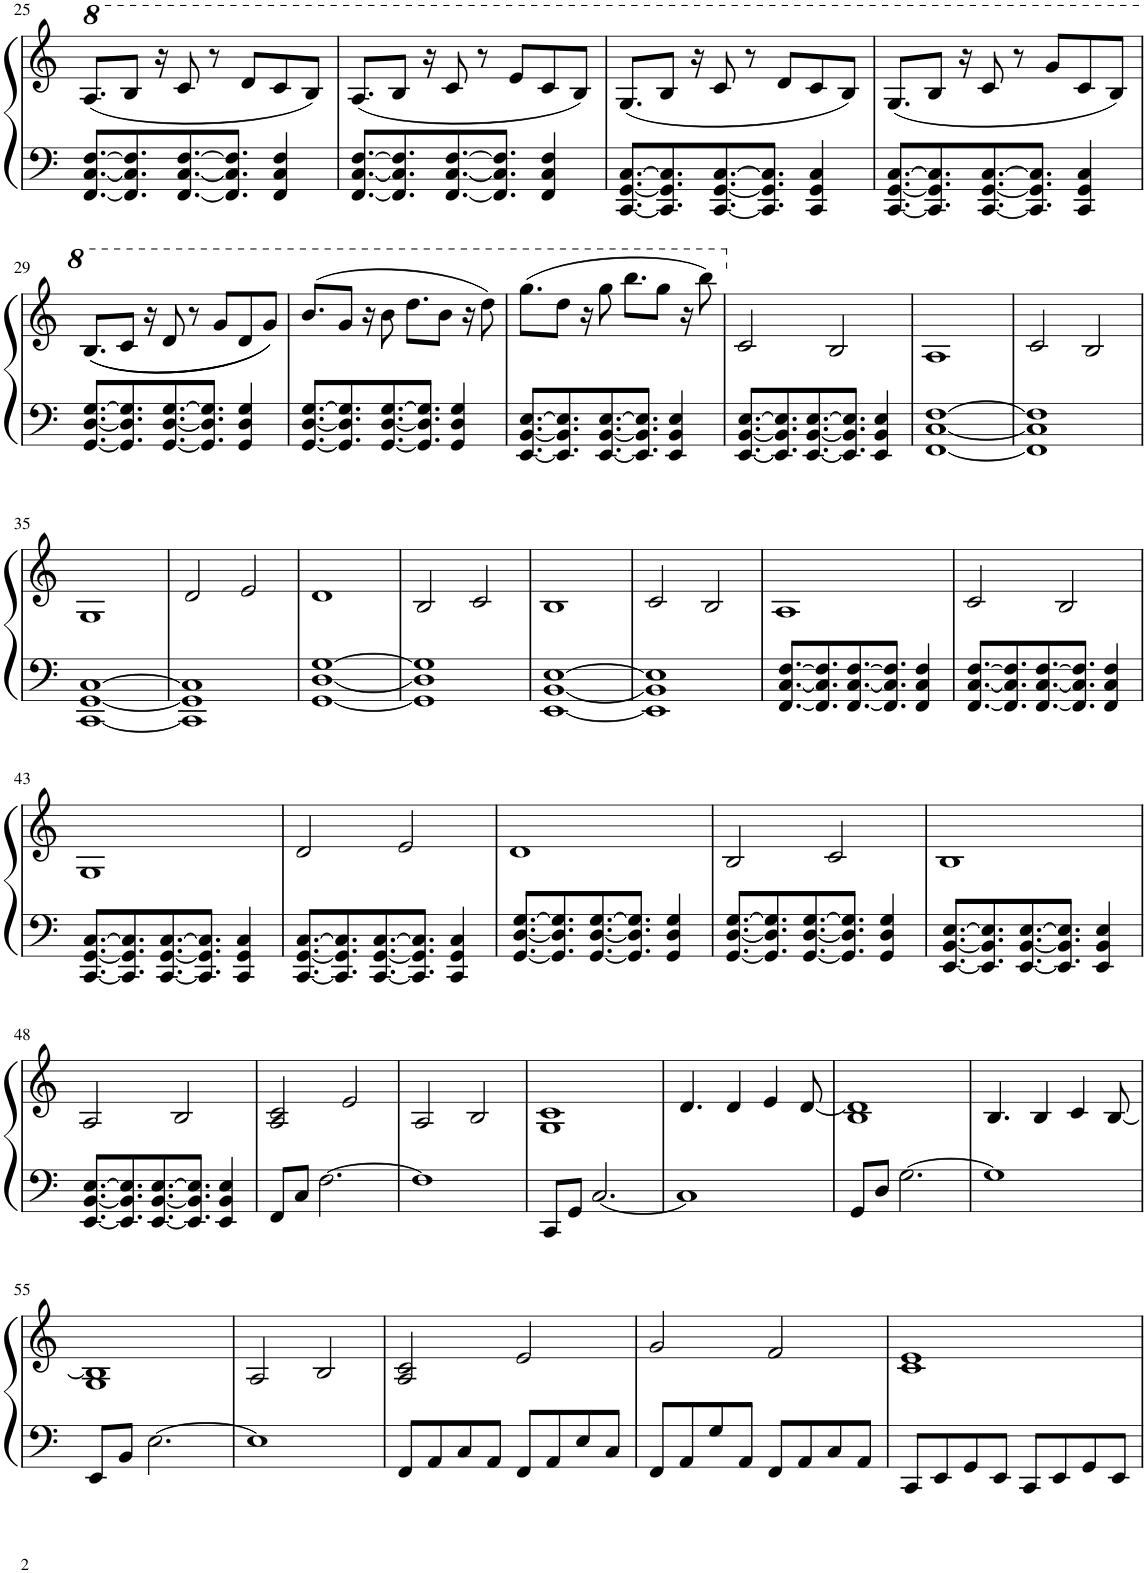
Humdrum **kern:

**kern	**kern
*part1	*part1
*staff2	*staff1
*I"Piano	*
*I'Pno.	*
!!LO:PB:g=z
*clefF4	*clefG2
*k[]	*k[]
*M4/4	*M4/4
*	*8va
=25	=25
[8.FF/ [8.C/ [8.F/L	(8.a/L
8.FF/] 8.C/] 8.F/]	8b/J
.	16r
[8.FF/ [8.C/ [8.F/	8cc/
.	8r
8.FF/] 8.C/] 8.F/]J	.
.	8dd/L
4FF/ 4C/ 4F/	8cc/
.	8b/J)
=26	=26
[8.FF/ [8.C/ [8.F/L	(8.a/L
8.FF/] 8.C/] 8.F/]	8b/J
.	16r
[8.FF/ [8.C/ [8.F/	8cc/
.	8r
8.FF/] 8.C/] 8.F/]J	.
.	8ee/L
4FF/ 4C/ 4F/	8cc/
.	8b/J)
=27	=27
[8.CC/ [8.GG/ [8.C/L	(8.g/L
8.CC/] 8.GG/] 8.C/]	8b/J
.	16r
[8.CC/ [8.GG/ [8.C/	8cc/
.	8r
8.CC/] 8.GG/] 8.C/]J	.
.	8dd/L
4CC/ 4GG/ 4C/	8cc/
.	8b/J)
=28	=28
[8.CC/ [8.GG/ [8.C/L	(8.g/L
8.CC/] 8.GG/] 8.C/]	8b/J
.	16r
[8.CC/ [8.GG/ [8.C/	8cc/
.	8r
8.CC/] 8.GG/] 8.C/]J	.
.	8gg/L
4CC/ 4GG/ 4C/	8cc/
.	8b/J)
!!LO:LB:g=z
=29	=29
[8.GG/ [8.D/ [8.G/L	((8.b/L
8.GG/] 8.D/] 8.G/]	8cc/J
.	16r
[8.GG/ [8.D/ [8.G/	8dd/
.	8r
8.GG/] 8.D/] 8.G/]J	.
.	8gg/L
4GG/ 4D/ 4G/	8dd/
.	8gg/J))
=30	=30
[8.GG/ [8.D/ [8.G/L	(8.bb/L
8.GG/] 8.D/] 8.G/]	8gg/J
.	16r
[8.GG/ [8.D/ [8.G/	8bb\
.	8.ddd\L
8.GG/] 8.D/] 8.G/]J	.
.	8bb\J
4GG/ 4D/ 4G/	.
.	16r
.	8ddd\)
=31	=31
[8.EE/ [8.BB/ [8.E/L	(8.ggg\L
8.EE/] 8.BB/] 8.E/]	8ddd\J
.	16r
[8.EE/ [8.BB/ [8.E/	8ggg\
.	8.bbb\L
8.EE/] 8.BB/] 8.E/]J	.
.	8ggg\J
4EE/ 4BB/ 4E/	.
.	16r
.	8bbb\)
=32	=32
*	*X8va
[8.EE/ [8.BB/ [8.E/L	2c/
8.EE/] 8.BB/] 8.E/]	.
[8.EE/ [8.BB/ [8.E/	.
.	2B/
8.EE/] 8.BB/] 8.E/]J	.
4EE/ 4BB/ 4E/	.
=33	=33
[1FF [1C [1F	1A
=34	=34
1FF] 1C] 1F]	2c/
.	2B/
!!LO:LB:g=z
=35	=35
[1CC [1GG [1C	1G
=36	=36
1CC] 1GG] 1C]	2d/
.	2e/
=37	=37
[1GG [1D [1G	1d
=38	=38
1GG] 1D] 1G]	2B/
.	2c/
=39	=39
[1EE [1BB [1E	1B
=40	=40
1EE] 1BB] 1E]	2c/
.	2B/
=41	=41
[8.FF/ [8.C/ [8.F/L	1A
8.FF/] 8.C/] 8.F/]	.
[8.FF/ [8.C/ [8.F/	.
8.FF/] 8.C/] 8.F/]J	.
4FF/ 4C/ 4F/	.
=42	=42
[8.FF/ [8.C/ [8.F/L	2c/
8.FF/] 8.C/] 8.F/]	.
[8.FF/ [8.C/ [8.F/	.
.	2B/
8.FF/] 8.C/] 8.F/]J	.
4FF/ 4C/ 4F/	.
!!LO:LB:g=z
=43	=43
[8.CC/ [8.GG/ [8.C/L	1G
8.CC/] 8.GG/] 8.C/]	.
[8.CC/ [8.GG/ [8.C/	.
8.CC/] 8.GG/] 8.C/]J	.
4CC/ 4GG/ 4C/	.
=44	=44
[8.CC/ [8.GG/ [8.C/L	2d/
8.CC/] 8.GG/] 8.C/]	.
[8.CC/ [8.GG/ [8.C/	.
.	2e/
8.CC/] 8.GG/] 8.C/]J	.
4CC/ 4GG/ 4C/	.
=45	=45
[8.GG/ [8.D/ [8.G/L	1d
8.GG/] 8.D/] 8.G/]	.
[8.GG/ [8.D/ [8.G/	.
8.GG/] 8.D/] 8.G/]J	.
4GG/ 4D/ 4G/	.
=46	=46
[8.GG/ [8.D/ [8.G/L	2B/
8.GG/] 8.D/] 8.G/]	.
[8.GG/ [8.D/ [8.G/	.
.	2c/
8.GG/] 8.D/] 8.G/]J	.
4GG/ 4D/ 4G/	.
=47	=47
[8.EE/ [8.BB/ [8.E/L	1B
8.EE/] 8.BB/] 8.E/]	.
[8.EE/ [8.BB/ [8.E/	.
8.EE/] 8.BB/] 8.E/]J	.
4EE/ 4BB/ 4E/	.
!!LO:LB:g=z
=48	=48
[8.EE/ [8.BB/ [8.E/L	2A/
8.EE/] 8.BB/] 8.E/]	.
[8.EE/ [8.BB/ [8.E/	.
.	2B/
8.EE/] 8.BB/] 8.E/]J	.
4EE/ 4BB/ 4E/	.
=49	=49
8FF/L	2A/ 2c/
8C/J	.
[2.F\	.
.	2e/
=50	=50
1F]	2A/
.	2B/
=51	=51
8CC/L	1G 1c
8GG/J	.
[2.C/	.
=52	=52
1C]	4.d/
.	4d/
.	4e/
.	[8d/
=53	=53
8GG/L	1B 1d]
8D/J	.
[2.G\	.
=54	=54
1G]	4.B/
.	4B/
.	4c/
.	[8B/
!!LO:LB:g=z
=55	=55
8EE/L	1G 1B]
8BB/J	.
[2.E\	.
=56	=56
1E]	2A/
.	2B/
=57	=57
8FF/L	2A/ 2c/
8AA/	.
8C/	.
8AA/J	.
8FF/L	2e/
8AA/	.
8E/	.
8C/J	.
=58	=58
8FF/L	2g/
8AA/	.
8G/	.
8AA/J	.
8FF/L	2f/
8AA/	.
8C/	.
8AA/J	.
=59	=59
8CC/L	1c 1e
8EE/	.
8GG/	.
8EE/J	.
8CC/L	.
8EE/	.
8GG/	.
8EE/J	.
=	=
*-	*-
